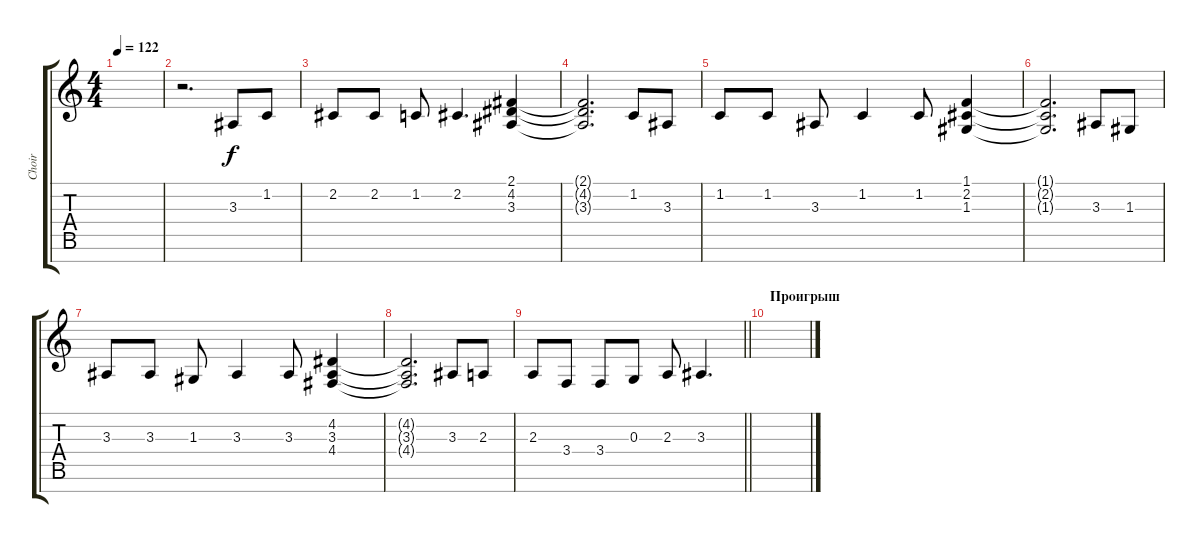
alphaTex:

\track ("Choir" "Choir") {instrument choiraahs}
\staff {score tabs}
\tuning (E4 B3 G3 D3 A2 E2 B1) {hide}
\ts (4 4)
\tempo 122
\clef g2
\ks c
|
r.2{d} 3.3.8 1.2.8 |
2.2.8 2.2.8 1.2.8 2.2.4{d} (2.1 4.2 3.3).4 |
(2.1{t} 4.2{t} 3.3{t}).2{d} 1.2.8 3.3.8 |
1.2.8 1.2.8 3.3.8 1.2.4 1.2.8 (1.1 2.2 1.3).4 |
(1.1{t} 2.2{t} 1.3{t}).2{d} 3.3.8 1.3.8 |
3.3.8 3.3.8 1.3.8 3.3.4 3.3.8 (4.2 3.3 4.4).4 |
(4.2{t} 3.3{t} 4.4{t}).2{d} 3.3.8 2.3.8 |
\barLineRight lightlight
2.3.8 3.4.8 3.4.8 0.3.8 2.3.8 3.3.4{d} |
\section ("" "Проигрыш")
